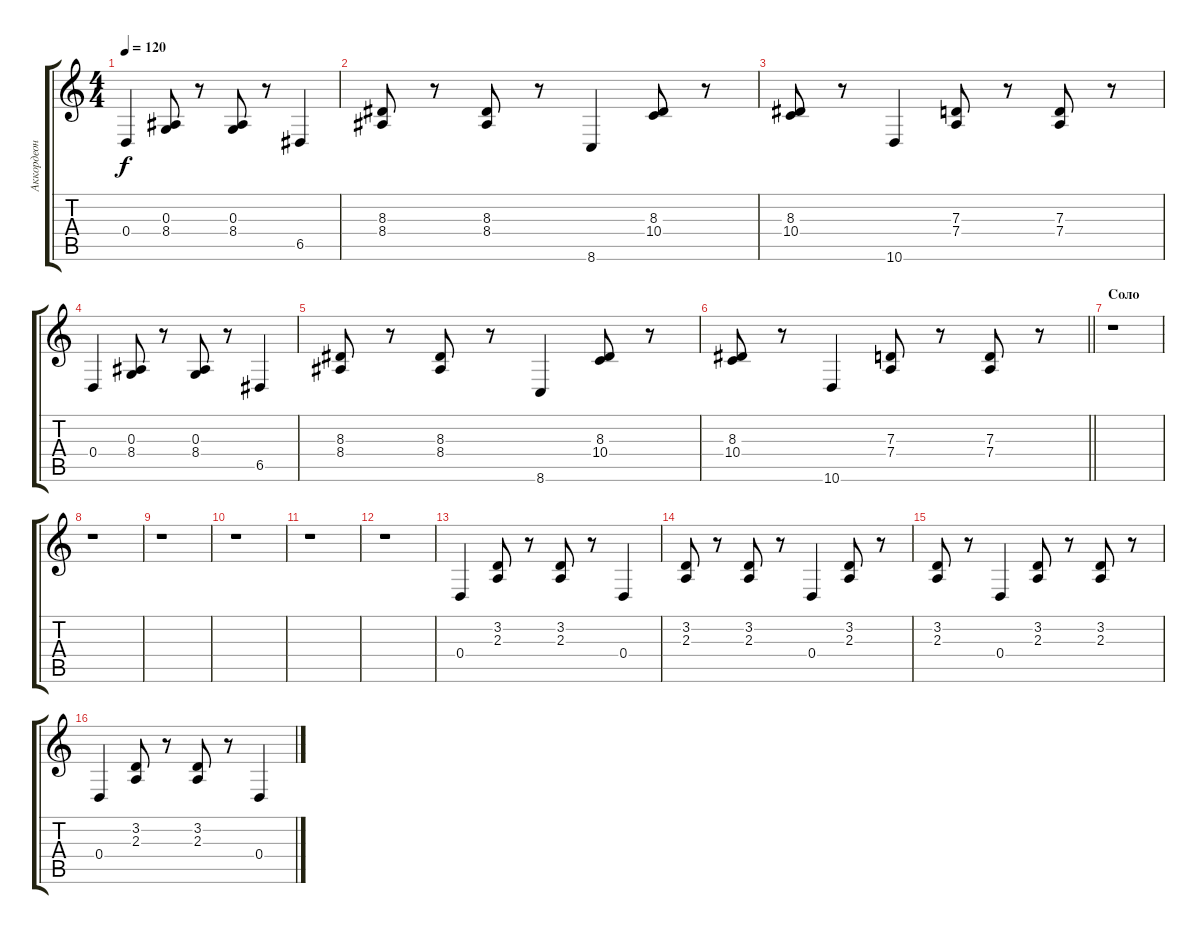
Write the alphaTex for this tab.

\track ("Аккордеон ЛР" "Аккордеон ") {instrument accordion}
\staff {score tabs}
\tuning (E4 B3 G3 D3 A2 E2) {hide}
\ts (4 4)
\tempo 120
\clef g2
\ks c
0.4.4{dy f} (0.3 8.4).8 r.8 (0.3 8.4).8 r.8 6.5.4 |
(8.3 8.4).8 r.8 (8.3 8.4).8 r.8 8.6.4 (8.3 10.4).8 r.8 |
(8.3 10.4).8 r.8 10.6.4 (7.3 7.4).8 r.8 (7.3 7.4).8 r.8 |
0.4.4 (0.3 8.4).8 r.8 (0.3 8.4).8 r.8 6.5.4 |
(8.3 8.4).8 r.8 (8.3 8.4).8 r.8 8.6.4 (8.3 10.4).8 r.8 |
\barLineRight lightlight
(8.3 10.4).8 r.8 10.6.4 (7.3 7.4).8 r.8 (7.3 7.4).8 r.8 |
\section ("" "Соло")
r.1 |
r.1 |
r.1 |
r.1 |
r.1 |
r.1 |
0.4.4 (3.2 2.3).8 r.8 (3.2 2.3).8 r.8 0.4.4 |
(3.2 2.3).8 r.8 (3.2 2.3).8 r.8 0.4.4 (3.2 2.3).8 r.8 |
(3.2 2.3).8 r.8 0.4.4 (3.2 2.3).8 r.8 (3.2 2.3).8 r.8 |
0.4.4 (3.2 2.3).8 r.8 (3.2 2.3).8 r.8 0.4.4
